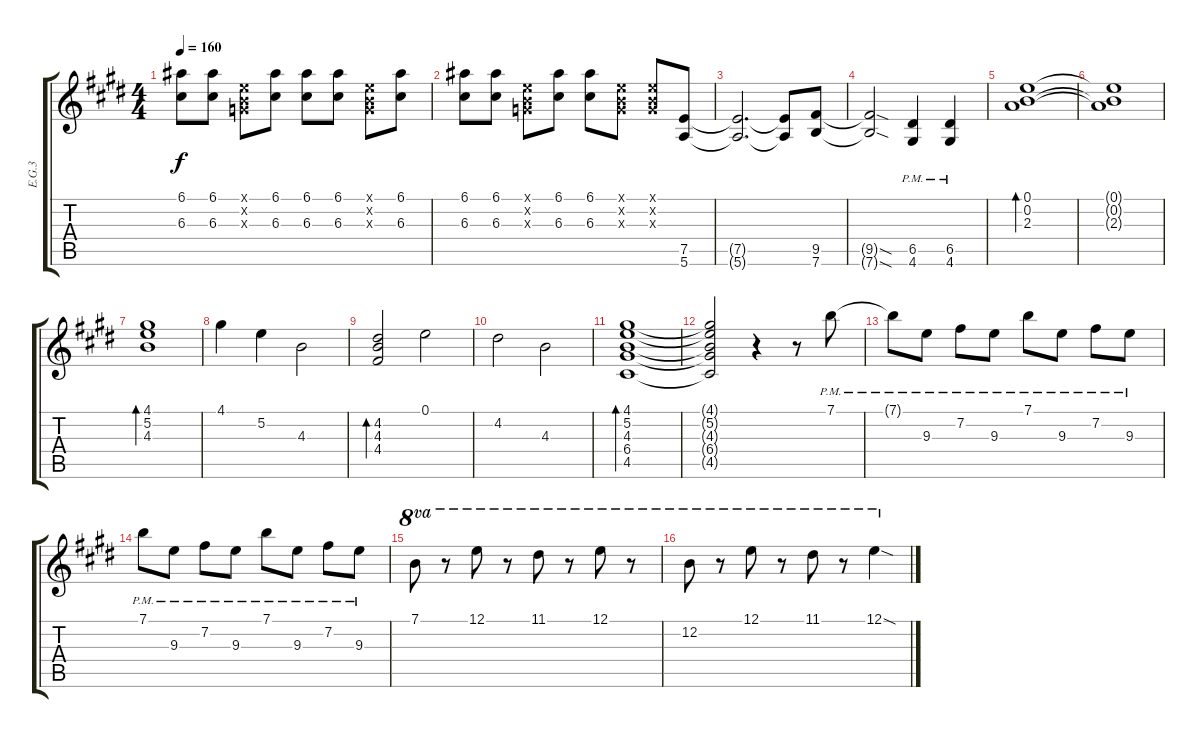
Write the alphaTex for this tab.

\track ("E.G.3" "E.G.3") {instrument overdrivenguitar}
\staff {score tabs}
\tuning (E4 B3 G3 D3 A2 E2) {hide}
\ts (4 4)
\tempo 160
\clef g2
\ks e
(6.1 6.3).8{dy f} (6.1 6.3).8 (0.1{x} 0.2{x} 0.3{x}).8 (6.1 6.3).8 (6.1 6.3).8 (6.1 6.3).8 (0.1{x} 0.2{x} 0.3{x}).8 (6.1 6.3).8 |
(6.1 6.3).8 (6.1 6.3).8 (0.1{x} 0.2{x} 0.3{x}).8 (6.1 6.3).8 (6.1 6.3).8 (0.1{x} 0.2{x} 0.3{x}).8 (0.1{x} 0.2{x} 0.3{x}).8 (7.5 5.6).8 |
(7.5{t} 5.6{t}).2{d} (7.5{t} 5.6{t}).8 (9.5 7.6).8 |
(9.5{sod t} 7.6{sod t}).2 (6.5{pm} 4.6{pm}).4 (6.5{pm} 4.6{pm}).4 |
(0.1 0.2 2.3).1{bd 60} |
(0.1{t} 0.2{t} 2.3{t}).1 |
(4.1 5.2 4.3).1{bd 60} |
4.1.4 5.2.4 4.3.2 |
(4.2 4.3 4.4).2{bd 60} 0.1.2 |
4.2.2 4.3.2 |
(4.1 5.2 4.3 6.4 4.5).1{bd 60} |
(4.1{t} 5.2{t} 4.3{t} 6.4{t} 4.5{t}).2 r.4 r.8 7.1{pm}.8{volume 5 instrument overdrivenguitar} |
7.1{pm t}.8 9.3{pm}.8 7.2{pm}.8 9.3{pm}.8 7.1{pm}.8 9.3{pm}.8 7.2{pm}.8 9.3{pm}.8 |
7.1{pm}.8 9.3{pm}.8 7.2{pm}.8 9.3{pm}.8 7.1{pm}.8 9.3{pm}.8 7.2{pm}.8 9.3{pm}.8 |
7.1.8{ot 8va} r.8{ot 8va} 12.1.8{ot 8va} r.8{ot 8va} 11.1.8{ot 8va} r.8{ot 8va} 12.1.8{ot 8va} r.8{ot 8va} |
12.2.8{ot 8va} r.8{ot 8va} 12.1.8{ot 8va} r.8{ot 8va} 11.1.8{ot 8va} r.8{ot 8va} 12.1{sod}.4{ot 8va}
